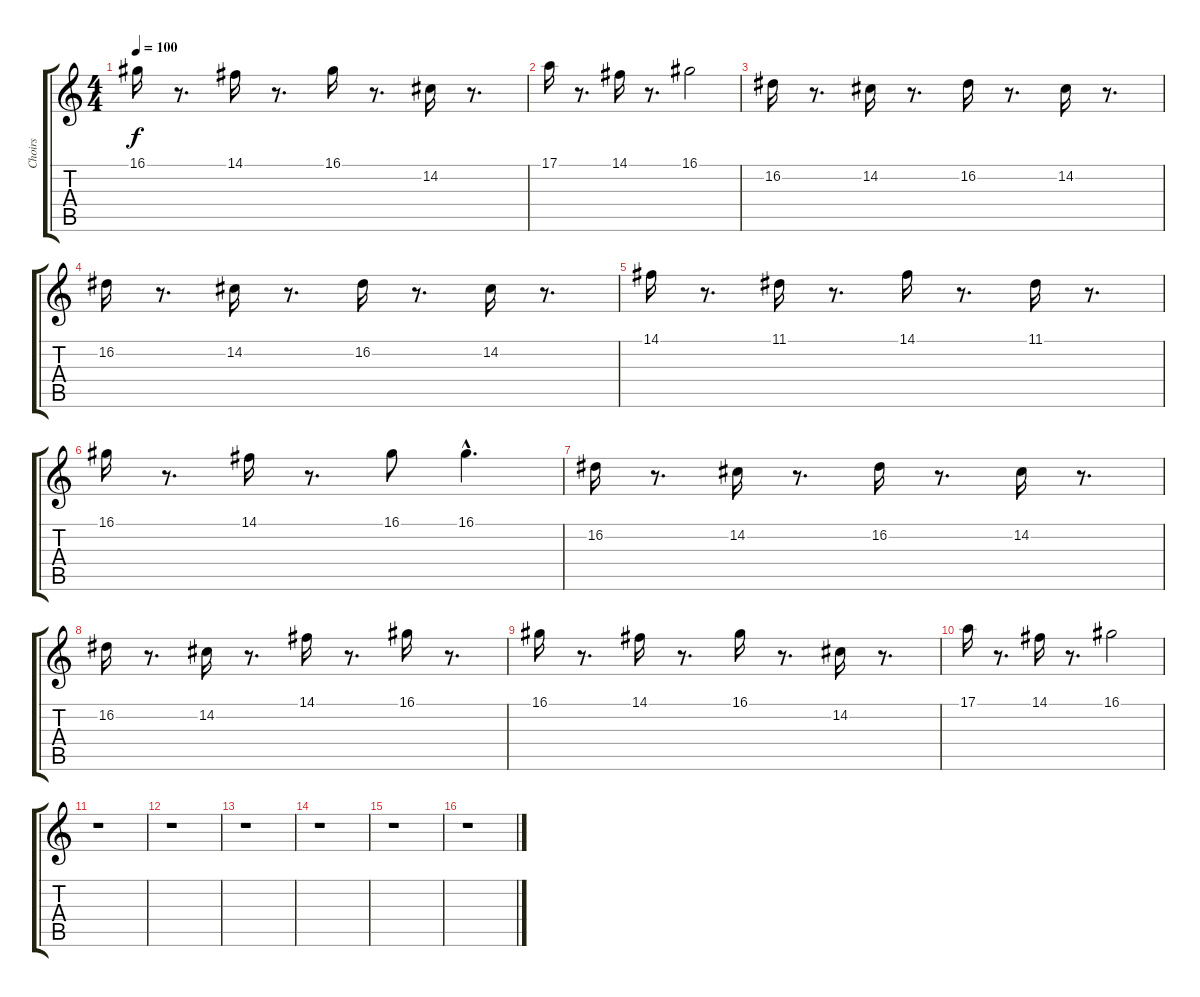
\track ("Choirs" "Choirs") {instrument choiraahs}
\staff {score tabs}
\tuning (E4 B3 G3 D3 A2 E2) {hide}
\ts (4 4)
\tempo 100
\clef g2
\ks c
16.1.16{dy f} r.8{d} 14.1.16 r.8{d} 16.1.16 r.8{d} 14.2.16 r.8{d} |
17.1.16 r.8{d} 14.1.16 r.8{d} 16.1.2 |
16.2.16 r.8{d} 14.2.16 r.8{d} 16.2.16 r.8{d} 14.2.16 r.8{d} |
16.2.16 r.8{d} 14.2.16 r.8{d} 16.2.16 r.8{d} 14.2.16 r.8{d} |
14.1.16 r.8{d} 11.1.16 r.8{d} 14.1.16 r.8{d} 11.1.16 r.8{d} |
16.1.16 r.8{d} 14.1.16 r.8{d} 16.1.8 16.1{hac}.4{d} |
16.2.16 r.8{d} 14.2.16 r.8{d} 16.2.16 r.8{d} 14.2.16 r.8{d} |
16.2.16 r.8{d} 14.2.16 r.8{d} 14.1.16 r.8{d} 16.1.16 r.8{d} |
16.1.16 r.8{d} 14.1.16 r.8{d} 16.1.16 r.8{d} 14.2.16 r.8{d} |
17.1.16 r.8{d} 14.1.16 r.8{d} 16.1.2 |
r.1 |
r.1 |
r.1 |
r.1 |
r.1 |
r.1
